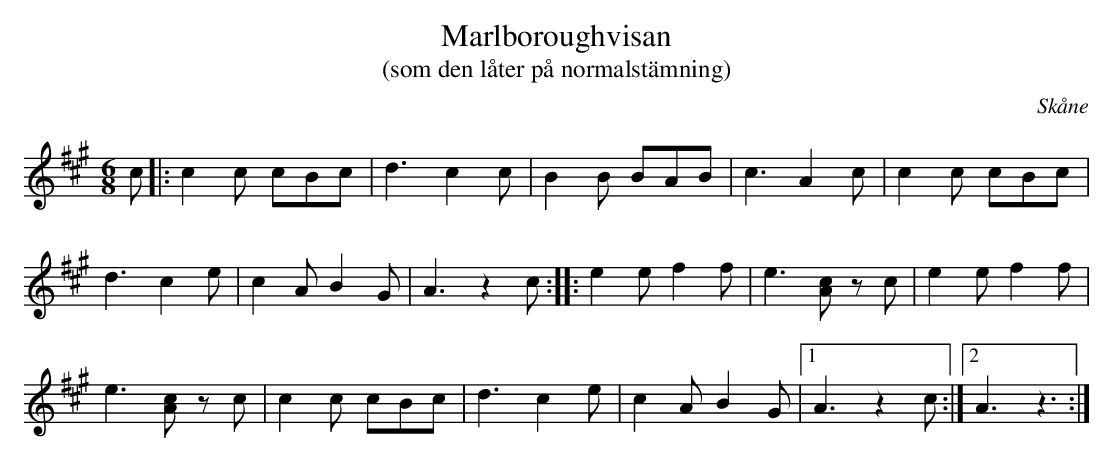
X:1
T:Marlboroughvisan
T:(som den låter på normalstämning)
O:Skåne
M:6/8
L:1/8
Q:160
K:A
c |: c2 c cBc | d3 c2 c | B2 B BAB | c3 A2 c | c2 c cBc |
d3 c2 e | c2 A B2 G | A3 z2 c :: e2 e f2 f | e3 [cA]z c | e2 e f2 f |
e3 [cA]z c | c2 c cBc | d3 c2 e | c2 A B2 G |1 A3 z2 c :|2 A3 z3 :|
